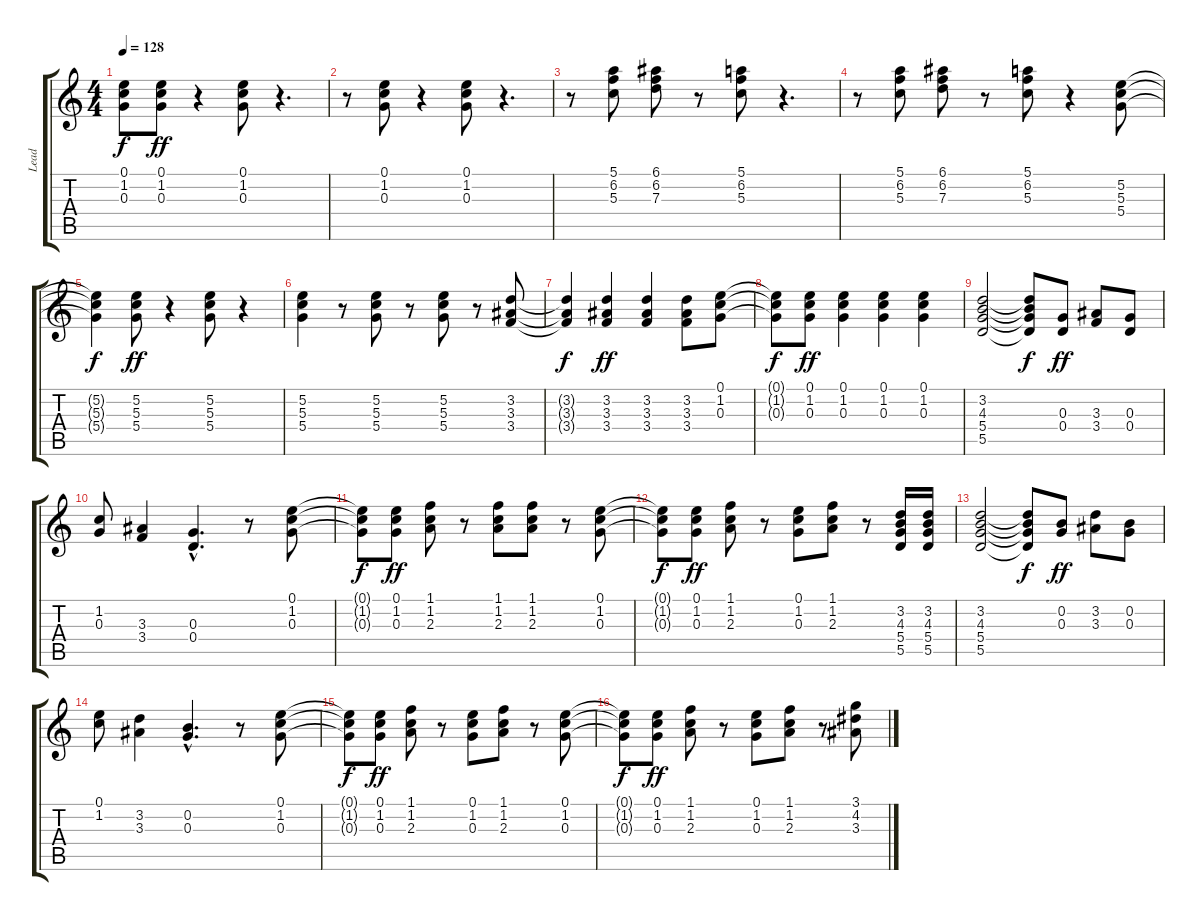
\track ("Lead" "Lead") {instrument overdrivenguitar}
\staff {score tabs}
\tuning (E4 B3 G3 D3 A2 E2) {hide}
\ts (4 4)
\tempo 128
\clef g2
\ks c
(0.1{t} 1.2{t} 0.3{t}).8{dy f} (0.1 1.2 0.3).8{dy ff} r.4 (0.1 1.2 0.3).8 r.4{d} |
r.8 (0.1 1.2 0.3).8 r.4 (0.1 1.2 0.3).8 r.4{d} |
r.8 (5.1 6.2 5.3).8 (6.1 6.2 7.3).8 r.8 (5.1 6.2 5.3).8 r.4{d} |
r.8 (5.1 6.2 5.3).8 (6.1 6.2 7.3).8 r.8 (5.1 6.2 5.3).8 r.4 (5.2 5.3 5.4).8 |
(5.2{t} 5.3{t} 5.4{t}).4{dy f} (5.2 5.3 5.4).8{dy ff} r.4 (5.2 5.3 5.4).8 r.4 |
(5.2 5.3 5.4).4 r.8 (5.2 5.3 5.4).8 r.8 (5.2 5.3 5.4).8 r.8 (3.2 3.3 3.4).8 |
(3.2{t} 3.3{t} 3.4{t}).4{dy f} (3.2 3.3 3.4).4{dy ff} (3.2 3.3 3.4).4 (3.2 3.3 3.4).8 (0.1 1.2 0.3).8 |
(0.1{t} 1.2{t} 0.3{t}).8{dy f} (0.1 1.2 0.3).8{dy ff} (0.1 1.2 0.3).4 (0.1 1.2 0.3).4 (0.1 1.2 0.3).4 |
(3.2 4.3 5.4 5.5).2 (3.2{t} 4.3{t} 5.4{t} 5.5{t}).8{dy f} (0.3 0.4).8{dy ff} (3.3 3.4).8 (0.3 0.4).8 |
(1.2 0.3).8 (3.3 3.4).4 (0.3{hac} 0.4{hac}).4{d} r.8 (0.1 1.2 0.3).8 |
(0.1{t} 1.2{t} 0.3{t}).8{dy f} (0.1 1.2 0.3).8{dy ff} (1.1 1.2 2.3).8 r.8 (1.1 1.2 2.3).8 (1.1 1.2 2.3).8 r.8 (0.1 1.2 0.3).8 |
(0.1{t} 1.2{t} 0.3{t}).8{dy f} (0.1 1.2 0.3).8{dy ff} (1.1 1.2 2.3).8 r.8 (0.1 1.2 0.3).8 (1.1 1.2 2.3).8 r.8 (3.2 4.3 5.4 5.5).16 (3.2 4.3 5.4 5.5).16 |
(3.2 4.3 5.4 5.5).2 (3.2{t} 4.3{t} 5.4{t} 5.5{t}).8{dy f} (0.2 0.3).8{dy ff} (3.2 3.3).8 (0.2 0.3).8 |
(0.1 1.2).8 (3.2 3.3).4 (0.2{hac} 0.3{hac}).4{d} r.8 (0.1 1.2 0.3).8 |
(0.1{t} 1.2{t} 0.3{t}).8{dy f} (0.1 1.2 0.3).8{dy ff} (1.1 1.2 2.3).8 r.8 (0.1 1.2 0.3).8 (1.1 1.2 2.3).8 r.8 (0.1 1.2 0.3).8 |
(0.1{t} 1.2{t} 0.3{t}).8{dy f} (0.1 1.2 0.3).8{dy ff} (1.1 1.2 2.3).8 r.8 (0.1 1.2 0.3).8 (1.1 1.2 2.3).8 r.8 (3.1 4.2 3.3).8
